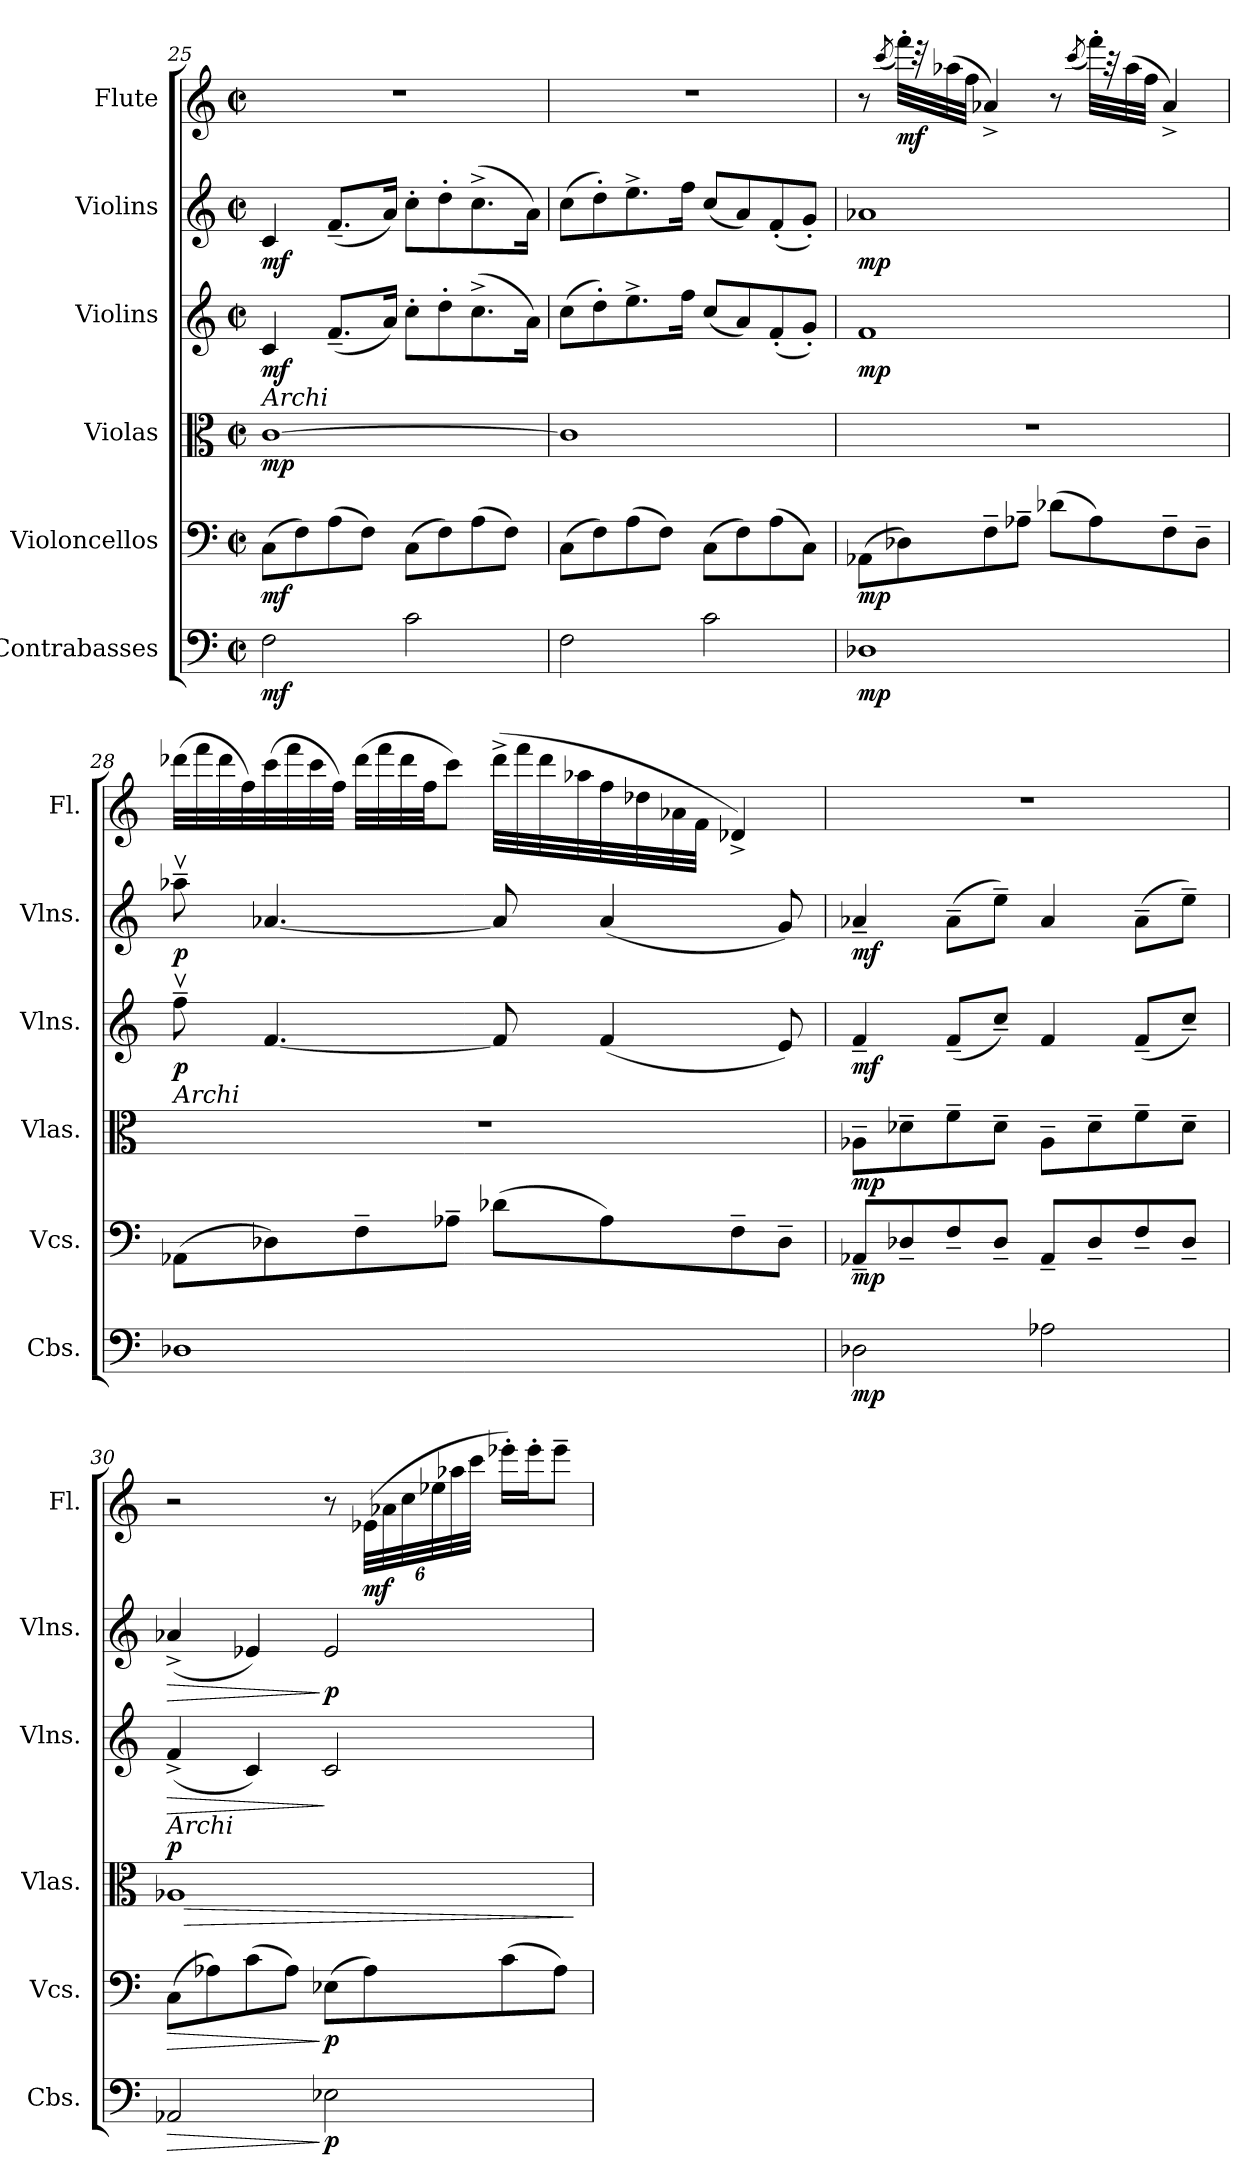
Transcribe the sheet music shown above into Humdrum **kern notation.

**kern	**dynam	**kern	**dynam	**kern	**dynam	**kern	**dynam	**kern	**dynam	**kern	**dynam
*part6	*part6	*part5	*part5	*part4	*part4	*part3	*part3	*part2	*part2	*part1	*part1
*staff6	*staff6	*staff5	*staff5	*staff4	*staff4	*staff3	*staff3	*staff2	*staff2	*staff1	*staff1
*I"Contrabasses	*	*I"Violoncellos	*	*I"Violas	*	*I"Violins	*	*I"Violins	*	*I"Flute	*
*I'Cbs.	*	*I'Vcs.	*	*I'Vlas.	*	*I'Vlns.	*	*I'Vlns.	*	*I'Fl.	*
*clefF4	*	*clefF4	*	*clefC3	*	*clefG2	*	*clefG2	*	*clefG2	*
*ITrd7c12	*	*	*	*	*	*	*	*	*	*	*
*k[]	*	*k[]	*	*k[]	*	*k[]	*	*k[]	*	*k[]	*
*M2/2	*	*M2/2	*	*M2/2	*	*M2/2	*	*M2/2	*	*M2/2	*
*met(c|)	*	*met(c|)	*	*met(c|)	*	*met(c|)	*	*met(c|)	*	*met(c|)	*
=25	=25	=25	=25	=25	=25	=25	=25	=25	=25	=25	=25
!	!	!	!	!LO:TX:a:i:t=Archi	!	!	!	!	!	!	!
!	!LO:DY:b	!	!LO:DY:b	!	!LO:DY:b	!	!LO:DY:b	!	!LO:DY:b	!	!
2FF\	mf	(>8C\L	mf	[1c	mp	4c/	mf	4c/	mf	1r	.
.	.	8F\)	.	.	.	.	.	.	.	.	.
.	.	(>8A\	.	.	.	(<8.f~/L	.	(<8.f~/L	.	.	.
.	.	8F\J)	.	.	.	.	.	.	.	.	.
.	.	.	.	.	.	16a/Jk)	.	16a/Jk)	.	.	.
2C\	.	(>8C\L	.	.	.	8cc'\L	.	8cc'\L	.	.	.
.	.	8F\)	.	.	.	8dd'\	.	8dd'\	.	.	.
.	.	(>8A\	.	.	.	(>8.cc^\	.	(>8.cc^\	.	.	.
.	.	8F\J)	.	.	.	.	.	.	.	.	.
.	.	.	.	.	.	16a\Jk)	.	16a\Jk)	.	.	.
=26	=26	=26	=26	=26	=26	=26	=26	=26	=26	=26	=26
2FF\	.	(>8C\L	.	1c]	.	(>8cc\L	.	(>8cc\L	.	1r	.
.	.	8F\)	.	.	.	8dd'\)	.	8dd'\)	.	.	.
.	.	(>8A\	.	.	.	8.ee^\	.	8.ee^\	.	.	.
.	.	8F\J)	.	.	.	.	.	.	.	.	.
.	.	.	.	.	.	16ff\Jk	.	16ff\Jk	.	.	.
2C\	.	(>8C\L	.	.	.	(<8cc/L	.	(<8cc/L	.	.	.
.	.	8F\)	.	.	.	8a/)	.	8a/)	.	.	.
.	.	(>8A\	.	.	.	(<8f'/	.	(<8f'/	.	.	.
.	.	8C\J)	.	.	.	8g'/J)	.	8g'/J)	.	.	.
=27	=27	=27	=27	=27	=27	=27	=27	=27	=27	=27	=27
!	!LO:DY:b	!	!LO:DY:b	!	!	!	!LO:DY:b	!	!LO:DY:b	!	!
1DD-X	mp	(>8AA-X\L	mp	1r	.	1f	mp	1a-X	mp	8r	.
.	.	.	.	.	.	.	.	.	.	(>8qccc/	.
!	!	!	!	!	!	!	!	!	!	!	!LO:DY:b
.	.	8D-X\)	.	.	.	.	.	.	.	32fff'\LLL)	mf
.	.	.	.	.	.	.	.	.	.	32r	.
.	.	.	.	.	.	.	.	.	.	(>32aa-X\	.
.	.	.	.	.	.	.	.	.	.	32ff\JJJ	.
.	.	8F~\	.	.	.	.	.	.	.	4a-X^/)	.
.	.	8A-X~\J	.	.	.	.	.	.	.	.	.
.	.	(>8d-X\L	.	.	.	.	.	.	.	8r	.
.	.	.	.	.	.	.	.	.	.	(>8qccc/	.
.	.	8A-\)	.	.	.	.	.	.	.	32fff'\LLL)	.
.	.	.	.	.	.	.	.	.	.	32r	.
.	.	.	.	.	.	.	.	.	.	(>32aa-\	.
.	.	.	.	.	.	.	.	.	.	32ff\JJJ	.
.	.	8F~\	.	.	.	.	.	.	.	4a-^/)	.
.	.	8D-~\J	.	.	.	.	.	.	.	.	.
!!LO:LB:g=z
=28	=28	=28	=28	=28	=28	=28	=28	=28	=28	=28	=28
!	!	!	!	!LO:TX:a:i:t=Archi	!	!	!	!	!	!	!
!	!	!	!	!	!	!	!LO:DY:b	!	!LO:DY:b	!	!
1DD-X	.	(>8AA-X\L	.	1r	.	8ffv~\	p	8aa-Xv~\	p	(>32ddd-X\LLL	.
.	.	.	.	.	.	.	.	.	.	32fff\	.
.	.	.	.	.	.	.	.	.	.	32ddd-\	.
.	.	.	.	.	.	.	.	.	.	32ff\)	.
.	.	8D-X\)	.	.	.	[4.f/	.	[4.a-X/	.	(>32ccc\	.
.	.	.	.	.	.	.	.	.	.	32fff\	.
.	.	.	.	.	.	.	.	.	.	32ccc\	.
.	.	.	.	.	.	.	.	.	.	32ff\JJJ)	.
.	.	8F~\	.	.	.	.	.	.	.	(>32ddd-\LLL	.
.	.	.	.	.	.	.	.	.	.	32fff\	.
.	.	.	.	.	.	.	.	.	.	32ddd-\	.
.	.	.	.	.	.	.	.	.	.	32ff\JJ	.
.	.	8A-X~\J	.	.	.	.	.	.	.	8ccc\J)	.
.	.	(>8d-X\L	.	.	.	8f/]	.	8a-/]	.	(>32ddd-^\LLL	.
.	.	.	.	.	.	.	.	.	.	32fff\	.
.	.	.	.	.	.	.	.	.	.	32ddd-\	.
.	.	.	.	.	.	.	.	.	.	32aa-X\	.
.	.	8A-\)	.	.	.	(<4f/	.	(<4a-/	.	32ff\	.
.	.	.	.	.	.	.	.	.	.	32dd-X\	.
.	.	.	.	.	.	.	.	.	.	32a-X\	.
.	.	.	.	.	.	.	.	.	.	32f\JJJ	.
.	.	8F~\	.	.	.	.	.	.	.	4d-X^/)	.
.	.	8D-~\J	.	.	.	8e/)	.	8g/)	.	.	.
=29	=29	=29	=29	=29	=29	=29	=29	=29	=29	=29	=29
!	!LO:DY:b	!	!LO:DY:b	!	!LO:DY:b	!	!LO:DY:b	!	!LO:DY:b	!	!
2DD-X\	mp	8AA-X~/L	mp	8A-X~\L	mp	4f~/	mf	4a-X~/	mf	1r	.
.	.	8D-X~/	.	8d-X~\	.	.	.	.	.	.	.
.	.	8F~/	.	8f~\	.	(<8f~/L	.	(>8a-~\L	.	.	.
.	.	8D-~/J	.	8d-~\J	.	8cc~/J)	.	8ee~\J)	.	.	.
2AA-X\	.	8AA-~/L	.	8A-~\L	.	4f/	.	4a-/	.	.	.
.	.	8D-~/	.	8d-~\	.	.	.	.	.	.	.
.	.	8F~/	.	8f~\	.	(<8f~/L	.	(>8a-~\L	.	.	.
.	.	8D-~/J	.	8d-~\J	.	8cc~/J)	.	8ee~\J)	.	.	.
=30	=30	=30	=30	=30	=30	=30	=30	=30	=30	=30	=30
!	!	!	!	!LO:TX:a:i:t=Archi	!	!	!	!	!	!	!
!	!LO:HP:b	!	!LO:HP:b	!	!LO:HP:b	!	!LO:HP:b	!	!LO:HP:b	!	!
!	!	!	!	!	!LO:DY:n=1:a	!	!	!	!	!	!
2AAA-X/	>	(>8C\L	>	1A-X	> p	(<4f^/	>	(<4a-X^/	>	2r	.
.	.	8A-X\)	.	.	.	.	.	.	.	.	.
.	.	(>8c\	.	.	.	4c/)	.	4e-X/)	.	.	.
.	.	8A-\J)	.	.	.	.	.	.	.	.	.
!	!LO:DY:n=1:b	!	!LO:DY:n=1:b	!	!	!	!	!	!LO:DY:n=1:b	!	!
2EE-X\	] p	(>8E-X\L	] p	.	.	2c/	]	2e-/	] p	8r	.
*	*	*	*	*	*	*	*	*	*	*Xbrackettup	*
!	!	!	!	!	!	!	!	!	!	!	!LO:DY:b
.	.	8A-\)	.	.	.	.	.	.	.	(>48e-X\LLL	mf
.	.	.	.	.	.	.	.	.	.	48a-X\	.
.	.	.	.	.	.	.	.	.	.	48cc\	.
.	.	.	.	.	.	.	.	.	.	48ee-X\	.
.	.	.	.	.	.	.	.	.	.	48aa-X\	.
.	.	.	.	.	.	.	.	.	.	48ccc\JJJ	.
.	.	(>8c\	.	.	.	.	.	.	.	16eee-X'\LL)	.
.	.	.	.	.	.	.	.	.	.	16eee-'\J	.
.	.	8A-\J)	.	.	.	.	.	.	.	8eee-~\J	.
.	.	.	.	.	]	.	.	.	.	.	.
=	=	=	=	=	=	=	=	=	=	=	=
*-	*-	*-	*-	*-	*-	*-	*-	*-	*-	*-	*-
